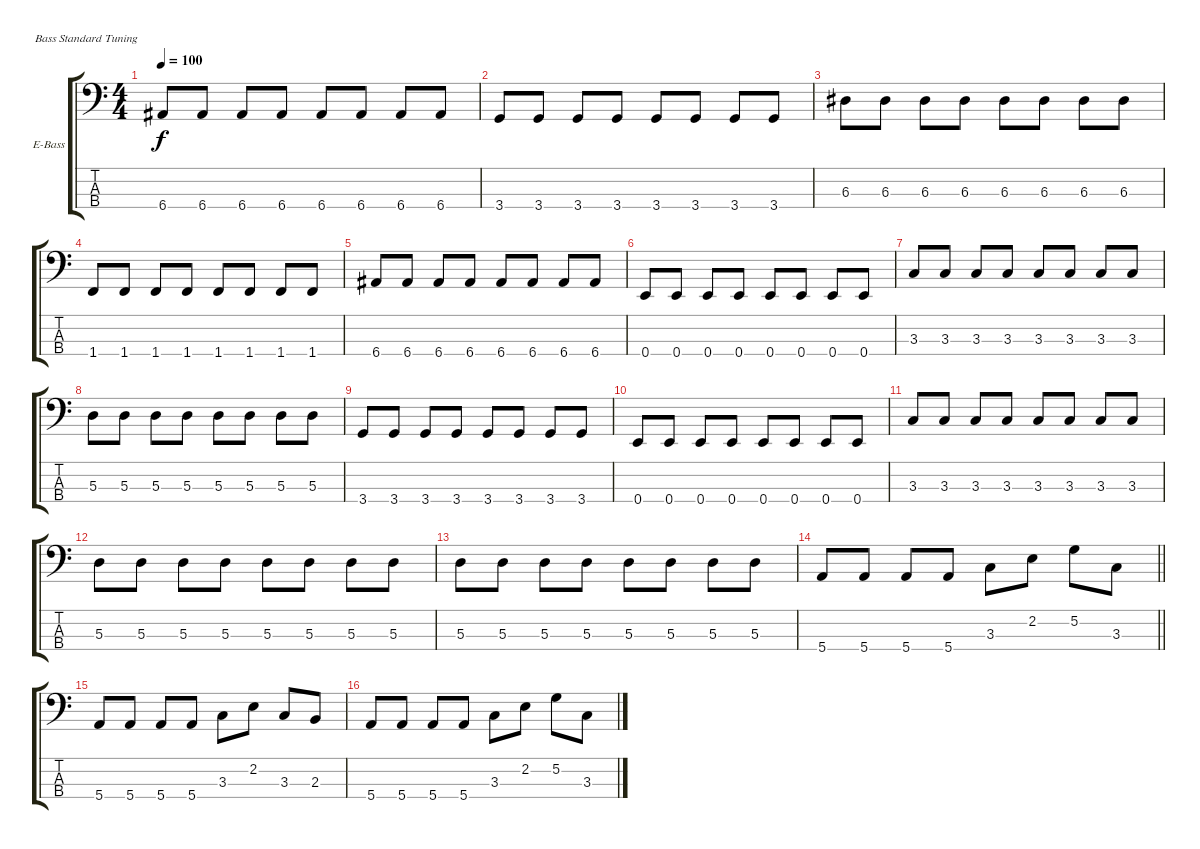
\bracketExtendMode groupsimilarinstruments
\firstSystemTrackNameOrientation horizontal
\otherSystemsTrackNameOrientation horizontal
\track ("Bass" "E-Bass") {instrument electricbassfinger}
\staff {score tabs}
\tuning (G2 D2 A1 E1)
\ts (4 4)
\tempo 100
\clef f4
\ks c
6.4.8{dy f} 6.4.8 6.4.8 6.4.8 6.4.8 6.4.8 6.4.8 6.4.8 |
3.4.8 3.4.8 3.4.8 3.4.8 3.4.8 3.4.8 3.4.8 3.4.8 |
6.3.8 6.3.8 6.3.8 6.3.8 6.3.8 6.3.8 6.3.8 6.3.8 |
1.4.8 1.4.8 1.4.8 1.4.8 1.4.8 1.4.8 1.4.8 1.4.8 |
6.4.8 6.4.8 6.4.8 6.4.8 6.4.8 6.4.8 6.4.8 6.4.8 |
0.4.8 0.4.8 0.4.8 0.4.8 0.4.8 0.4.8 0.4.8 0.4.8 |
3.3.8 3.3.8 3.3.8 3.3.8 3.3.8 3.3.8 3.3.8 3.3.8 |
5.3.8 5.3.8 5.3.8 5.3.8 5.3.8 5.3.8 5.3.8 5.3.8 |
3.4.8 3.4.8 3.4.8 3.4.8 3.4.8 3.4.8 3.4.8 3.4.8 |
0.4.8 0.4.8 0.4.8 0.4.8 0.4.8 0.4.8 0.4.8 0.4.8 |
3.3.8 3.3.8 3.3.8 3.3.8 3.3.8 3.3.8 3.3.8 3.3.8 |
5.3.8 5.3.8 5.3.8 5.3.8 5.3.8 5.3.8 5.3.8 5.3.8 |
5.3.8 5.3.8 5.3.8 5.3.8 5.3.8 5.3.8 5.3.8 5.3.8 |
\barLineRight lightlight
5.4.8 5.4.8 5.4.8 5.4.8 3.3.8 2.2.8 5.2.8 3.3.8 |
5.4.8 5.4.8 5.4.8 5.4.8 3.3.8 2.2.8 3.3.8 2.3.8 |
5.4.8 5.4.8 5.4.8 5.4.8 3.3.8 2.2.8 5.2.8 3.3.8
